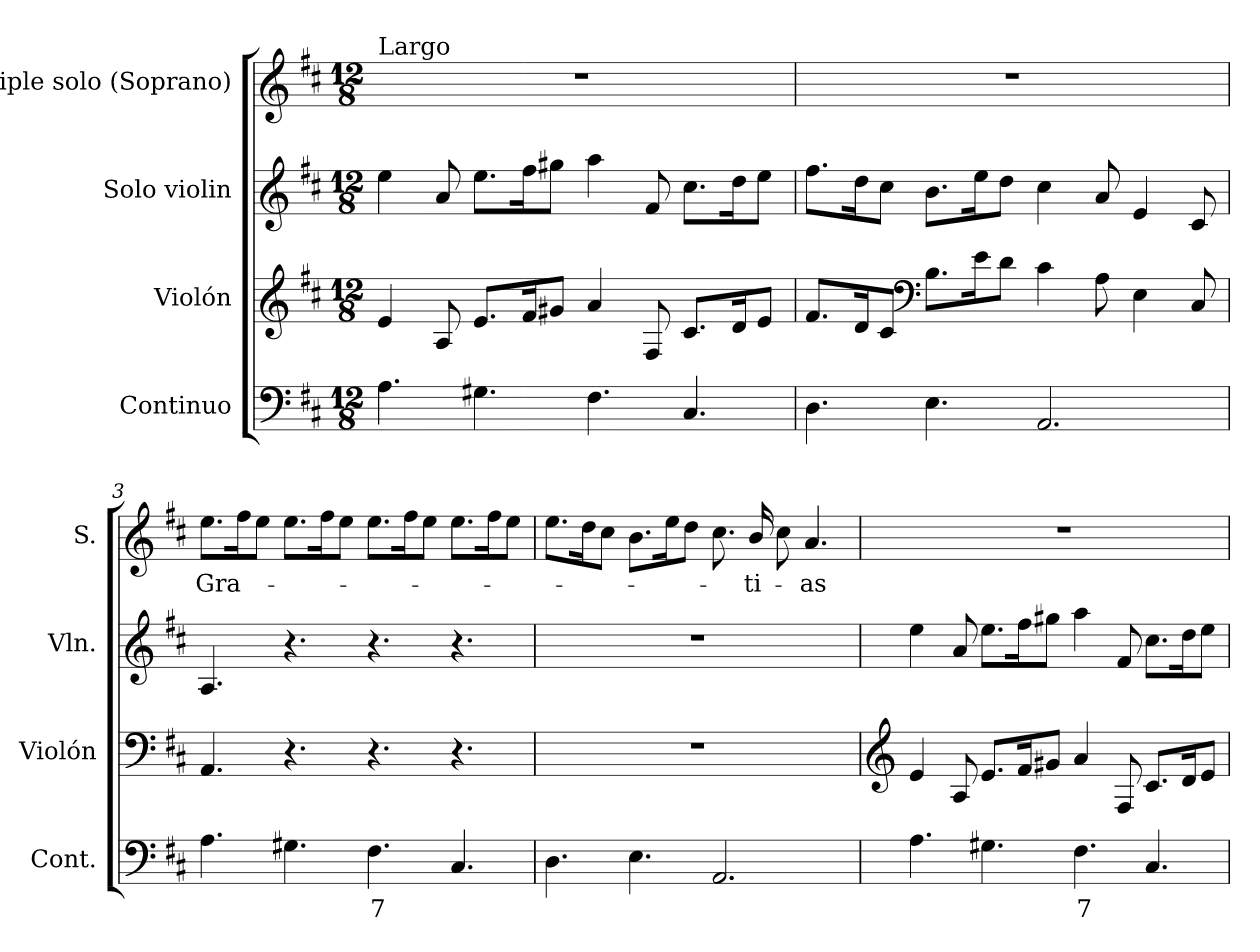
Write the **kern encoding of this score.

**kern	**text	**kern	**kern	**kern	**text
*part4	*part4	*part3	*part2	*part1	*part1
*staff4	*staff4	*staff3	*staff2	*staff1	*staff1
*I"Continuo	*	*I"Violón	*I"Solo violin	*I"Tiple solo (Soprano)	*
*I'Cont.	*	*I'Violón	*I'Vln.	*I'S.	*
!!LO:PB:g=z
*clefF4	*	*clefG2	*clefG2	*clefG2	*
*k[f#c#]	*	*k[f#c#]	*k[f#c#]	*k[f#c#]	*
*D:	*	*D:	*D:	*D:	*
*M12/8	*	*M12/8	*M12/8	*M12/8	*
=1	=1	=1	=1	=1	=1
!	!	!	!	!LO:TX:a:t=Largo	!
!	!	!	!	!LO:N:vis=1	!
4.Ai\	.	4ei/	4eei\	1.r	.
.	.	8Ai/	8ai/	.	.
4.G#Xi\	.	8.ei/L	8.eei\L	.	.
.	.	16f#i/k	16ff#i\k	.	.
.	.	8g#Xi/J	8gg#Xi\J	.	.
4.F#i\	.	4ai/	4aai\	.	.
.	.	8F#i/	8f#i/	.	.
4.C#i/	.	8.c#i/L	8.cc#i\L	.	.
.	.	16di/k	16ddi\k	.	.
.	.	8ei/J	8eei\J	.	.
=2	=2	=2	=2	=2	=2
!	!	!	!	!LO:N:vis=1	!
4.Di\	.	8.f#i/L	8.ff#i\L	1.r	.
.	.	16di/k	16ddi\k	.	.
.	.	8c#i/J	8cc#i\J	.	.
*	*	*clefF4	*	*	*
4.Ei\	.	8.Bi\L	8.bi\L	.	.
.	.	16ei\k	16eei\k	.	.
.	.	8di\J	8ddi\J	.	.
2.AAi/	.	4c#i\	4cc#i\	.	.
.	.	8Ai\	8ai/	.	.
.	.	4Ei\	4ei/	.	.
.	.	8C#i/	8c#i/	.	.
=3	=3	=3	=3	=3	=3
!	!	!	!	!	!LO:LY:b:color=#000000
4.Ai\	.	4.AAi/	4.Ai/	8.eei\L	Gra-
.	.	.	.	16ff#i\k	.
.	.	.	.	8eei\J	.
4.G#Xi\	.	4.r	4.r	8.eei\L	.
.	.	.	.	16ff#i\k	.
.	.	.	.	8eei\J	.
!	!LO:LY:b:color=#000000	!	!	!	!
4.F#i\	7	4.r	4.r	8.eei\L	.
.	.	.	.	16ff#i\k	.
.	.	.	.	8eei\J	.
4.C#i/	.	4.r	4.r	8.eei\L	.
.	.	.	.	16ff#i\k	.
.	.	.	.	8eei\J	.
!!LO:LB:g=z
=4	=4	=4	=4	=4	=4
!	!	!LO:N:vis=1	!LO:N:vis=1	!	!
4.Di\	.	1.r	1.r	8.eei\L	.
.	.	.	.	16ddi\k	.
.	.	.	.	8cc#i\J	.
4.Ei\	.	.	.	8.bi\L	.
.	.	.	.	16eei\k	.
.	.	.	.	8ddi\J	.
2.AAi/	.	.	.	8.cc#i\	.
!	!	!	!	!	!LO:LY:b:color=#000000
.	.	.	.	16bi/	-ti-
.	.	.	.	8cc#i\	.
!	!	!	!	!	!LO:LY:b:color=#000000
.	.	.	.	4.ai/	-as
=5	=5	=5	=5	=5	=5
*	*	*clefG2	*	*	*
!	!	!	!	!LO:N:vis=1	!
4.Ai\	.	4ei/	4eei\	1.r	.
.	.	8Ai/	8ai/	.	.
4.G#Xi\	.	8.ei/L	8.eei\L	.	.
.	.	16f#i/k	16ff#i\k	.	.
.	.	8g#Xi/J	8gg#Xi\J	.	.
!	!LO:LY:b:color=#000000	!	!	!	!
4.F#i\	7	4ai/	4aai\	.	.
.	.	8F#i/	8f#i/	.	.
4.C#i/	.	8.c#i/L	8.cc#i\L	.	.
.	.	16di/k	16ddi\k	.	.
.	.	8ei/J	8eei\J	.	.
=	=	=	=	=	=
*-	*-	*-	*-	*-	*-
